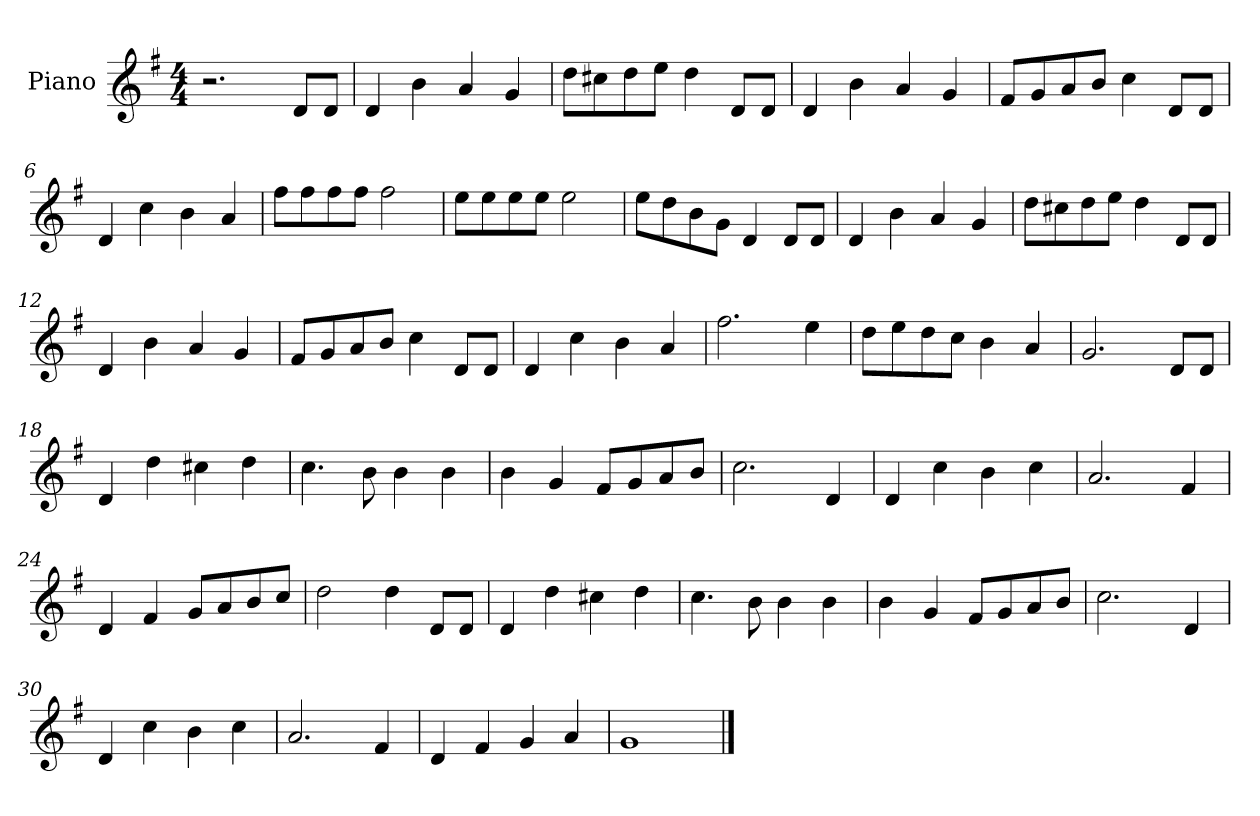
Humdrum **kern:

**kern
*part1
*staff1
*I"Piano
*I'Pno
*clefG2
*k[f#]
*M4/4
=1
2.r
8d/L
8d/J
=2
4d/
4b\
4a/
4g/
=3
8dd\L
8cc#X\
8dd\
8ee\J
4dd\
8d/L
8d/J
=4
4d/
4b\
4a/
4g/
=5
8f#/L
8g/
8a/
8b/J
4cc\
8d/L
8d/J
=6
4d/
4cc\
4b\
4a/
=7
8ff#\L
8ff#\
8ff#\
8ff#\J
2ff#\
=8
8ee\L
8ee\
8ee\
8ee\J
2ee\
=9
8ee\L
8dd\
8b\
8g\J
4d/
8d/L
8d/J
=10
4d/
4b\
4a/
4g/
=11
8dd\L
8cc#X\
8dd\
8ee\J
4dd\
8d/L
8d/J
=12
4d/
4b\
4a/
4g/
=13
8f#/L
8g/
8a/
8b/J
4cc\
8d/L
8d/J
=14
4d/
4cc\
4b\
4a/
=15
2.ff#\
4ee\
=16
8dd\L
8ee\
8dd\
8cc\J
4b\
4a/
=17
2.g/
8d/L
8d/J
=18
4d/
4dd\
4cc#X\
4dd\
=19
4.cc\
8b\
4b\
4b\
=20
4b\
4g/
8f#/L
8g/
8a/
8b/J
=21
2.cc\
4d/
=22
4d/
4cc\
4b\
4cc\
=23
2.a/
4f#/
=24
4d/
4f#/
8g/L
8a/
8b/
8cc/J
=25
2dd\
4dd\
8d/L
8d/J
=26
4d/
4dd\
4cc#X\
4dd\
=27
4.cc\
8b\
4b\
4b\
=28
4b\
4g/
8f#/L
8g/
8a/
8b/J
=29
2.cc\
4d/
=30
4d/
4cc\
4b\
4cc\
=31
2.a/
4f#/
=32
4d/
4f#/
4g/
4a/
=33
1g
==
*-
